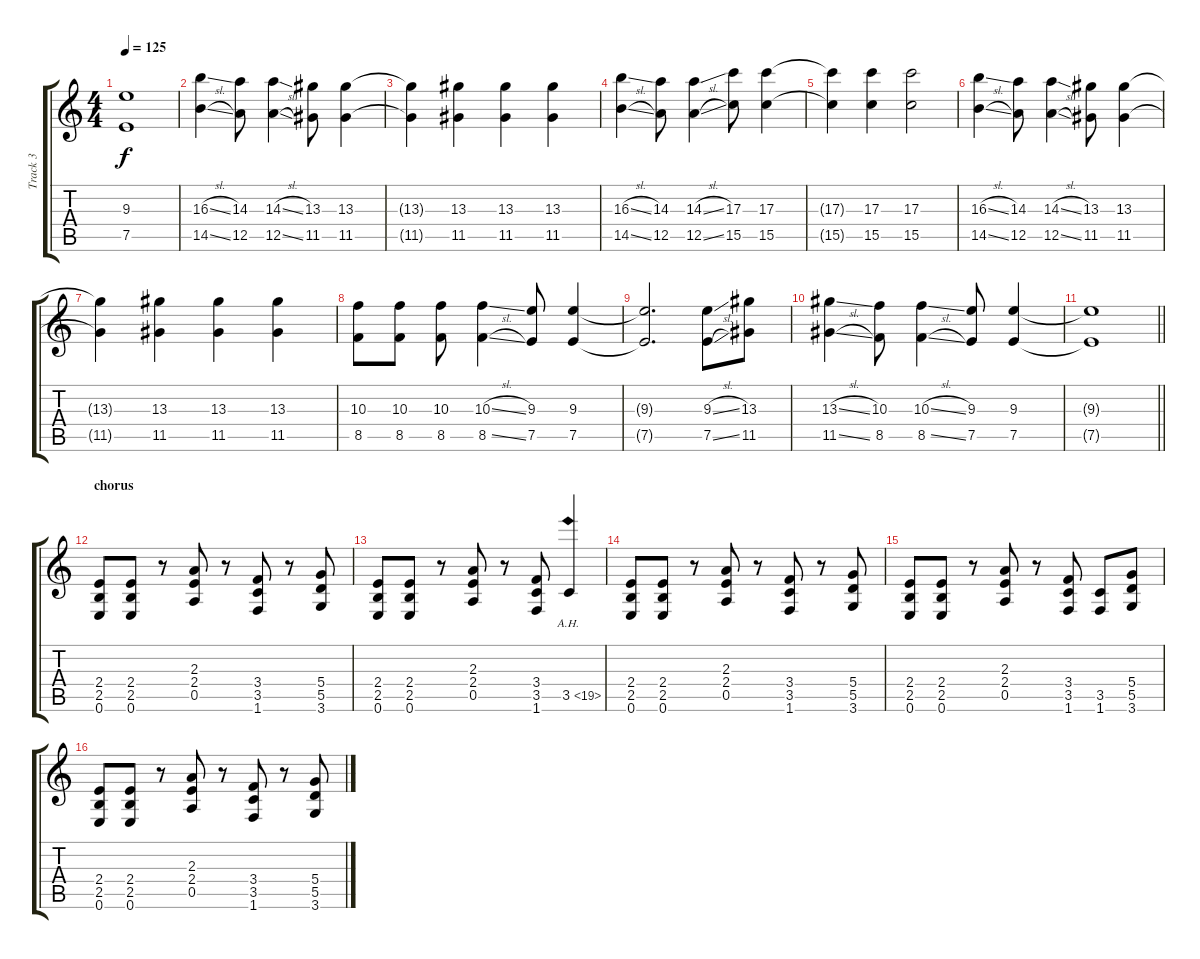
\track ("Track 3" "Track 3") {instrument distortionguitar}
\staff {score tabs}
\tuning (E4 B3 G3 D3 A2 E2) {hide}
\ts (4 4)
\tempo 125
\clef g2
\ks c
(9.3{t} 7.5{t}).1{dy f} |
(16.3{sl} 14.5{sl}).4 (14.3 12.5).8 (14.3{sl} 12.5{sl}).4 (13.3 11.5).8 (13.3 11.5).4 |
(13.3{t} 11.5{t}).4 (13.3 11.5).4 (13.3 11.5).4 (13.3 11.5).4 |
(16.3{sl} 14.5{sl}).4 (14.3 12.5).8 (14.3{sl} 12.5{sl}).4 (17.3 15.5).8 (17.3 15.5).4 |
(17.3{t} 15.5{t}).4 (17.3 15.5).4 (17.3 15.5).2 |
(16.3{sl} 14.5{sl}).4 (14.3 12.5).8 (14.3{sl} 12.5{sl}).4 (13.3 11.5).8 (13.3 11.5).4 |
(13.3{t} 11.5{t}).4 (13.3 11.5).4 (13.3 11.5).4 (13.3 11.5).4 |
(10.3 8.5).8 (10.3 8.5).8 (10.3 8.5).8 (10.3{sl} 8.5{sl}).4 (9.3 7.5).8 (9.3 7.5).4 |
(9.3{t} 7.5{t}).2{d} (9.3{sl} 7.5{sl}).8 (13.3 11.5).8 |
(13.3{sl} 11.5{sl}).4 (10.3 8.5).8 (10.3{sl} 8.5{sl}).4 (9.3 7.5).8 (9.3 7.5).4 |
\barLineRight lightlight
(9.3{t} 7.5{t}).1 |
\section ("" "chorus")
(2.4 2.5 0.6).8 (2.4 2.5 0.6).8 r.8 (2.3 2.4 0.5).8 r.8 (3.4 3.5 1.6).8 r.8 (5.4 5.5 3.6).8 |
(2.4 2.5 0.6).8 (2.4 2.5 0.6).8 r.8 (2.3 2.4 0.5).8 r.8 (3.4 3.5 1.6).8 3.5{ah 16}.4 |
(2.4 2.5 0.6).8 (2.4 2.5 0.6).8 r.8 (2.3 2.4 0.5).8 r.8 (3.4 3.5 1.6).8 r.8 (5.4 5.5 3.6).8 |
(2.4 2.5 0.6).8 (2.4 2.5 0.6).8 r.8 (2.3 2.4 0.5).8 r.8 (3.4 3.5 1.6).8 (3.5 1.6).8 (5.4 5.5 3.6).8 |
(2.4 2.5 0.6).8 (2.4 2.5 0.6).8 r.8 (2.3 2.4 0.5).8 r.8 (3.4 3.5 1.6).8 r.8 (5.4 5.5 3.6).8
